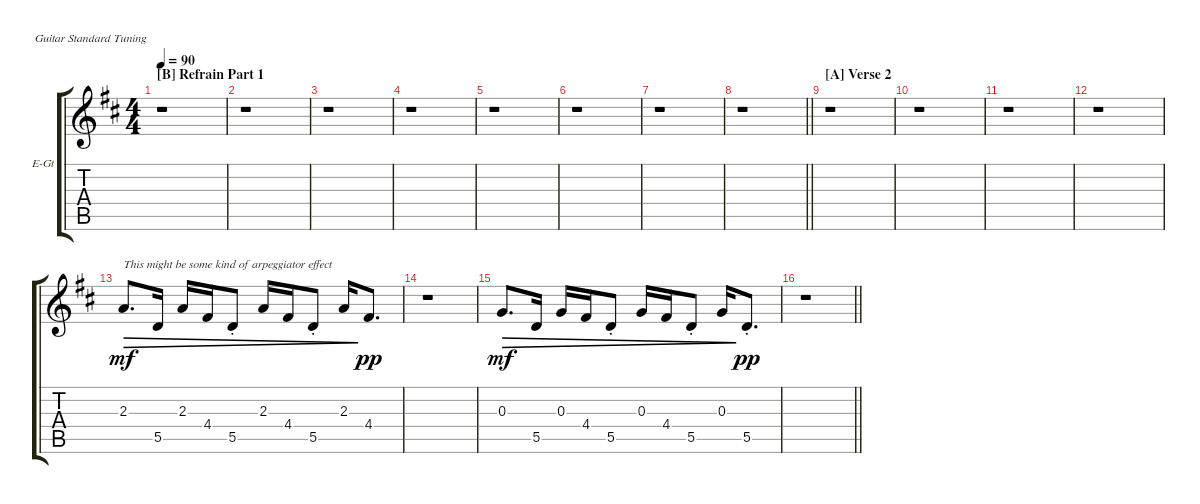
\defaultSystemsLayout 4
\bracketExtendMode groupsimilarinstruments
\firstSystemTrackNameOrientation horizontal
\otherSystemsTrackNameOrientation horizontal
\track ("Trebly E-Guitar" "E-Gt") {instrument electricguitarclean}
\staff {score tabs}
\tuning (E4 B3 G3 D3 A2 E2)
\ts (4 4)
\section ("B" "Refrain Part 1")
\tempo 90
\clef g2
\scale
0.125
\ks d
r.1{dy mf} |
\scale
0.125 r.1 |
\scale
0.125 r.1 |
\scale
0.125 r.1 |
\scale
0.125 r.1 |
\scale
0.125 r.1 |
\scale
0.125 r.1 |
\scale
0.125
\barLineRight lightlight
r.1 |
\section ("A" "Verse 2")
\scale
0.0809019 r.1 |
\scale
0.0809019 r.1 |
\scale
0.0809019 r.1 |
\scale
0.0809019 r.1 |
\scale
0.257294 2.3.8{d txt "This might be some kind of arpeggiator effect" dec} 5.5.16{dec} 2.3.16{dec} 4.4.16{dec} 5.5{st}.8{dec} 2.3.16{dec} 4.4.16{dec} 5.5{st}.8{dec} 2.3.16{dec} 4.4.8{d dy pp} |
\scale
0.0809019 r.1 |
\scale
0.257294 0.3.8{d dec dy mf} 5.5.16{dec} 0.3.16{dec} 4.4.16{dec} 5.5{st}.8{dec} 0.3.16{dec} 4.4.16{dec} 5.5{st}.8{dec} 0.3.16{dec} 5.5{st}.8{d dy pp} |
\scale
0.0809019
\barLineRight lightlight
r.1
